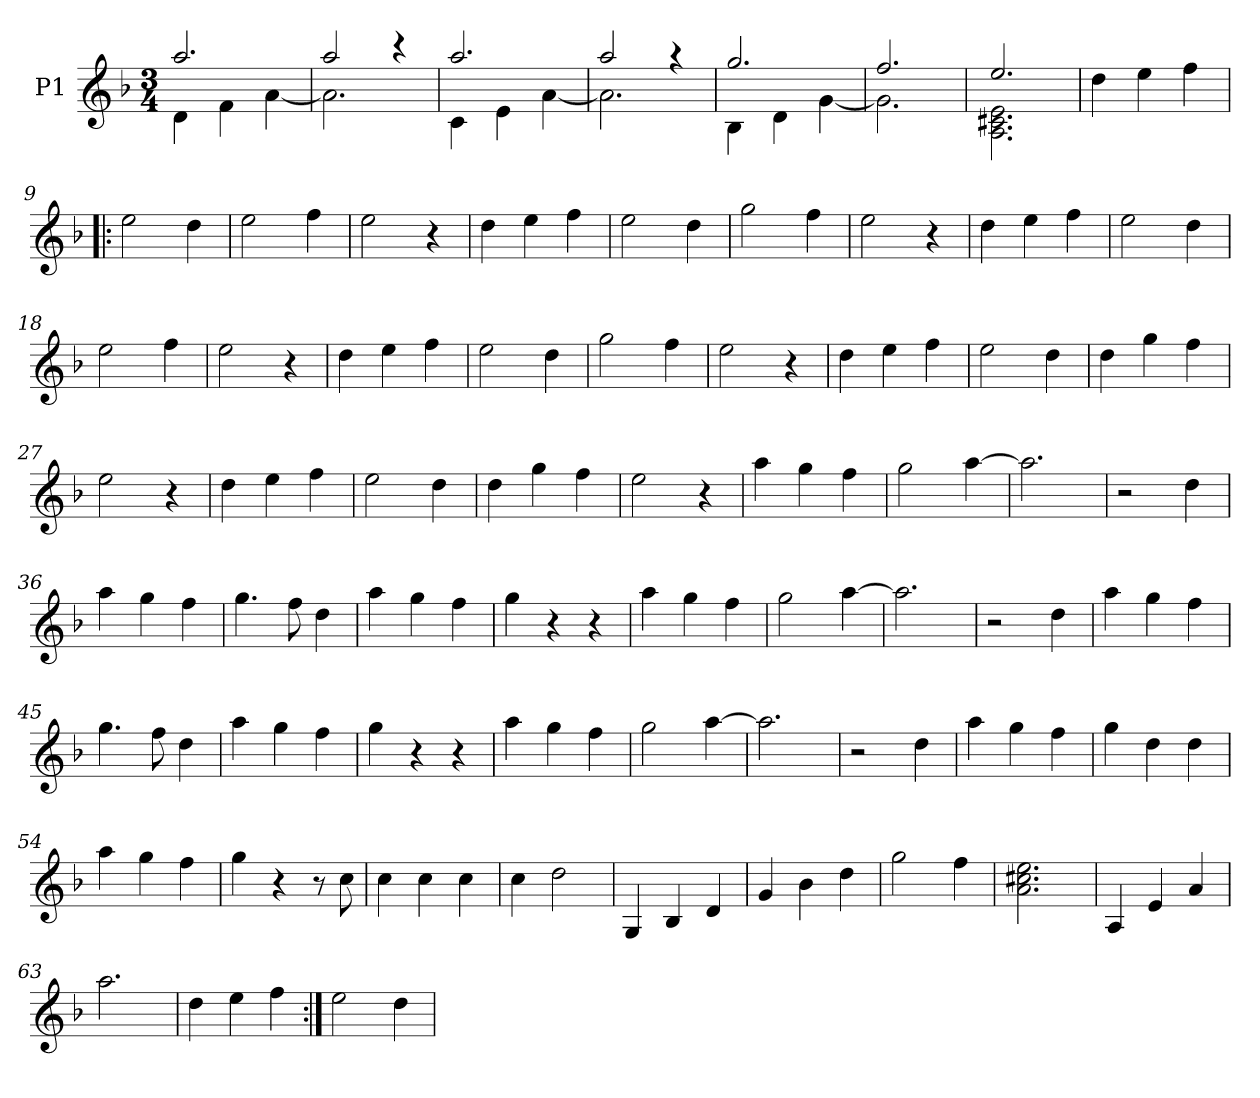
**kern
*part1
*staff1
*I"P1
*clefG2
*k[b-]
*d:
*M3/4
*MM170
=1
*^
2.aa/	4d\
.	4f\
.	[<4a\
=2	=2
2aa/	2.a\]
4r	.
=3	=3
2.aa/	4c\
.	4e\
.	[<4a\
=4	=4
2aa/	2.a\]
4r	.
=5	=5
2.gg/	4B-\
.	4d\
.	[<4g\
=6	=6
2.ff/	2.g\]
=7	=7
2.ee/	2.A\ 2.c#X\ 2.e\
*v	*v
=8
4dd\
4ee\
4ff\
=9!|:
2ee\
4dd\
!!LO:LB:g=z
=10
2ee\
4ff\
=11
2ee\
4r
=12
4dd\
4ee\
4ff\
=13
2ee\
4dd\
=14
2gg\
4ff\
=15
2ee\
4r
=16
4dd\
4ee\
4ff\
=17
2ee\
4dd\
=18
2ee\
4ff\
!!LO:LB:g=z
=19
2ee\
4r
=20
4dd\
4ee\
4ff\
=21
2ee\
4dd\
=22
2gg\
4ff\
=23
2ee\
4r
=24
4dd\
4ee\
4ff\
=25
2ee\
4dd\
=26
4dd\
4gg\
4ff\
=27
2ee\
4r
!!LO:LB:g=z
=28
4dd\
4ee\
4ff\
=29
2ee\
4dd\
=30
4dd\
4gg\
4ff\
=31
2ee\
4r
=32
4aa\
4gg\
4ff\
=33
2gg\
[>4aa\
=34
2.aa\]
=35
2r
4dd\
=36
4aa\
4gg\
4ff\
!!LO:LB:g=z
=37
4.gg\
8ff\
4dd\
=38
4aa\
4gg\
4ff\
=39
4gg\
4r
4r
=40
4aa\
4gg\
4ff\
=41
2gg\
[>4aa\
=42
2.aa\]
=43
2r
4dd\
=44
4aa\
4gg\
4ff\
!!LO:LB:g=z
=45
4.gg\
8ff\
4dd\
=46
4aa\
4gg\
4ff\
=47
4gg\
4r
4r
=48
4aa\
4gg\
4ff\
=49
2gg\
[>4aa\
=50
2.aa\]
=51
2r
4dd\
=52
4aa\
4gg\
4ff\
!!LO:LB:g=z
=53
4gg\
4dd\
4dd\
=54
4aa\
4gg\
4ff\
=55
4gg\
4r
8r
8cc\
=56
4cc\
4cc\
4cc\
=57
4cc\
2dd\
=58
4G/
4B-/
4d/
=59
4g/
4b-\
4dd\
=60
2gg\
4ff\
!!LO:LB:g=z
=61
2.a\ 2.cc#X\ 2.ee\
=62
4A/
4e/
4a/
=63
2.aa\
=64
4dd\
4ee\
4ff\
=65:|!
2ee\
4dd\
=
*-
